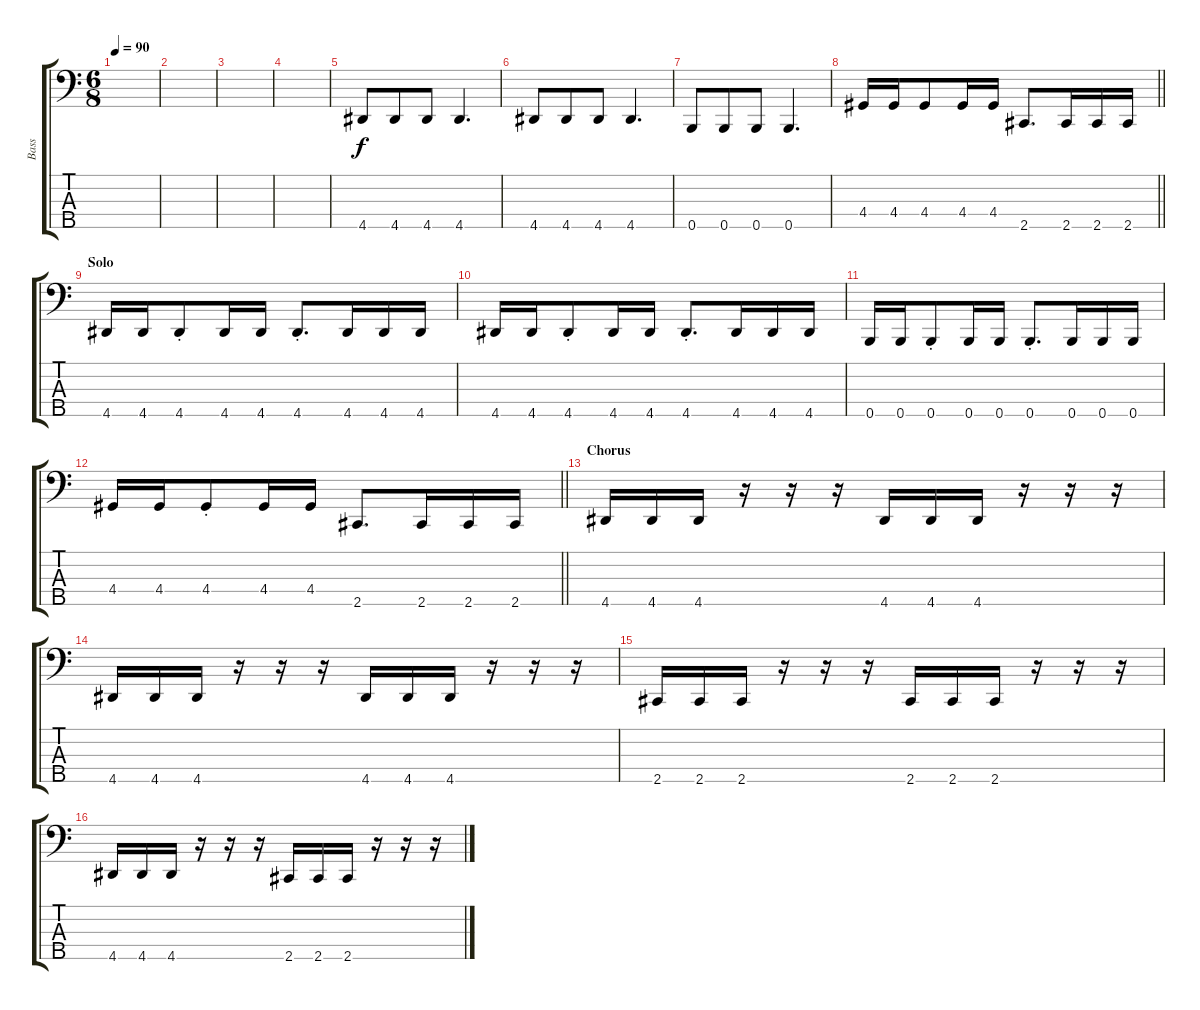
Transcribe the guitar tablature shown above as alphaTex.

\track ("Bass" "Bass") {instrument electricbasspick}
\staff {score tabs}
\tuning (G2 D2 A1 E1 B0) {hide}
\ts (6 8)
\tempo 90
\clef f4
\ks c
|
|
|
|
4.5.8 4.5.8 4.5.8 4.5.4{d} |
4.5.8 4.5.8 4.5.8 4.5.4{d} |
0.5.8 0.5.8 0.5.8 0.5.4{d} |
\barLineRight lightlight
4.4.16 4.4.16 4.4.8 4.4.16 4.4.16 2.5.8{d} 2.5.16 2.5.16 2.5.16 |
\section ("" "Solo")
4.5.16 4.5.16 4.5{st}.8 4.5.16 4.5.16 4.5{st}.8{d} 4.5.16 4.5.16 4.5.16 |
4.5.16 4.5.16 4.5{st}.8 4.5.16 4.5.16 4.5{st}.8{d} 4.5.16 4.5.16 4.5.16 |
0.5.16 0.5.16 0.5{st}.8 0.5.16 0.5.16 0.5{st}.8{d} 0.5.16 0.5.16 0.5.16 |
\barLineRight lightlight
4.4.16 4.4.16 4.4{st}.8 4.4.16 4.4.16 2.5.8{d} 2.5.16 2.5.16 2.5.16 |
\section ("" "Chorus")
4.5.16 4.5.16 4.5.16 r.16 r.16 r.16 4.5.16 4.5.16 4.5.16 r.16 r.16 r.16 |
4.5.16 4.5.16 4.5.16 r.16 r.16 r.16 4.5.16 4.5.16 4.5.16 r.16 r.16 r.16 |
2.5.16 2.5.16 2.5.16 r.16 r.16 r.16 2.5.16 2.5.16 2.5.16 r.16 r.16 r.16 |
4.5.16 4.5.16 4.5.16 r.16 r.16 r.16 2.5.16 2.5.16 2.5.16 r.16 r.16 r.16
